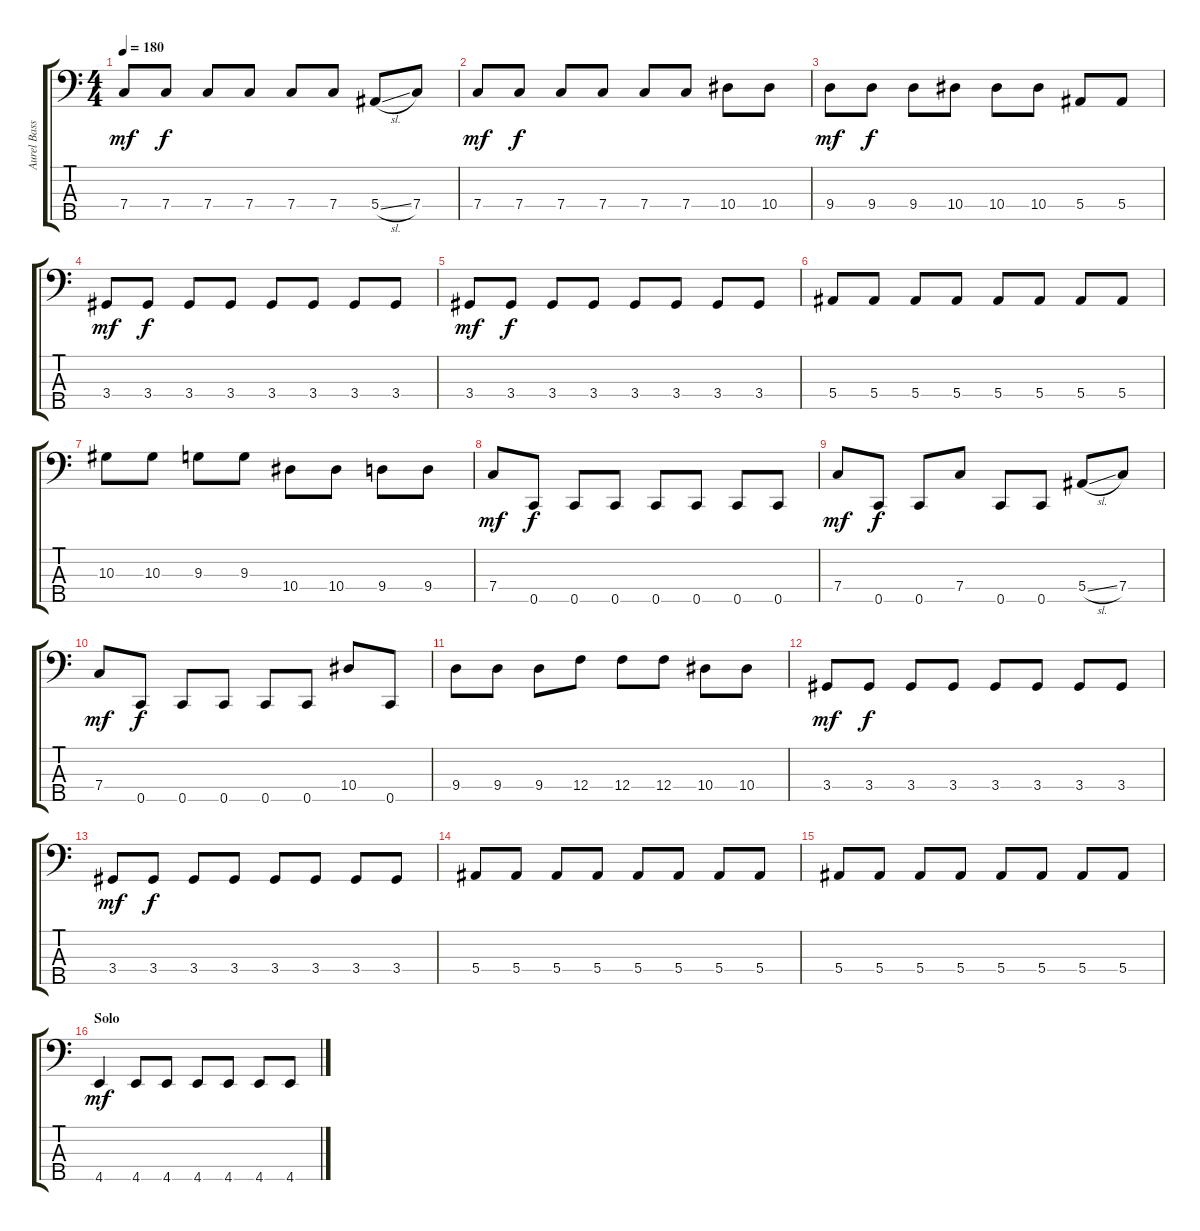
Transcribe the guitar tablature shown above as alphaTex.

\track ("Aurel Bass" "Aurel Bass") {instrument electricbassfinger}
\staff {score tabs}
\tuning (Ab2 Eb2 Bb1 F1 C1) {hide}
\ts (4 4)
\tempo 180
\clef f4
\ks c
7.4.8{dy mf} 7.4.8{dy f} 7.4.8 7.4.8 7.4.8 7.4.8 5.4{sl}.8 7.4.8 |
7.4.8{dy mf} 7.4.8{dy f} 7.4.8 7.4.8 7.4.8 7.4.8 10.4.8 10.4.8 |
9.4.8{dy mf} 9.4.8{dy f} 9.4.8 10.4.8 10.4.8 10.4.8 5.4.8 5.4.8 |
3.4.8{dy mf} 3.4.8{dy f} 3.4.8 3.4.8 3.4.8 3.4.8 3.4.8 3.4.8 |
3.4.8{dy mf} 3.4.8{dy f} 3.4.8 3.4.8 3.4.8 3.4.8 3.4.8 3.4.8 |
5.4.8 5.4.8 5.4.8 5.4.8 5.4.8 5.4.8 5.4.8 5.4.8 |
10.3.8 10.3.8 9.3.8 9.3.8 10.4.8 10.4.8 9.4.8 9.4.8 |
7.4.8{dy mf} 0.5.8{dy f} 0.5.8 0.5.8 0.5.8 0.5.8 0.5.8 0.5.8 |
7.4.8{dy mf} 0.5.8{dy f} 0.5.8 7.4.8 0.5.8 0.5.8 5.4{sl}.8 7.4.8 |
7.4.8{dy mf} 0.5.8{dy f} 0.5.8 0.5.8 0.5.8 0.5.8 10.4.8 0.5.8 |
9.4.8 9.4.8 9.4.8 12.4.8 12.4.8 12.4.8 10.4.8 10.4.8 |
3.4.8{dy mf} 3.4.8{dy f} 3.4.8 3.4.8 3.4.8 3.4.8 3.4.8 3.4.8 |
3.4.8{dy mf} 3.4.8{dy f} 3.4.8 3.4.8 3.4.8 3.4.8 3.4.8 3.4.8 |
5.4.8 5.4.8 5.4.8 5.4.8 5.4.8 5.4.8 5.4.8 5.4.8 |
5.4.8 5.4.8 5.4.8 5.4.8 5.4.8 5.4.8 5.4.8 5.4.8 |
\section ("" "Solo")
4.5.4{dy mf} 4.5.8 4.5.8 4.5.8 4.5.8 4.5.8 4.5.8
